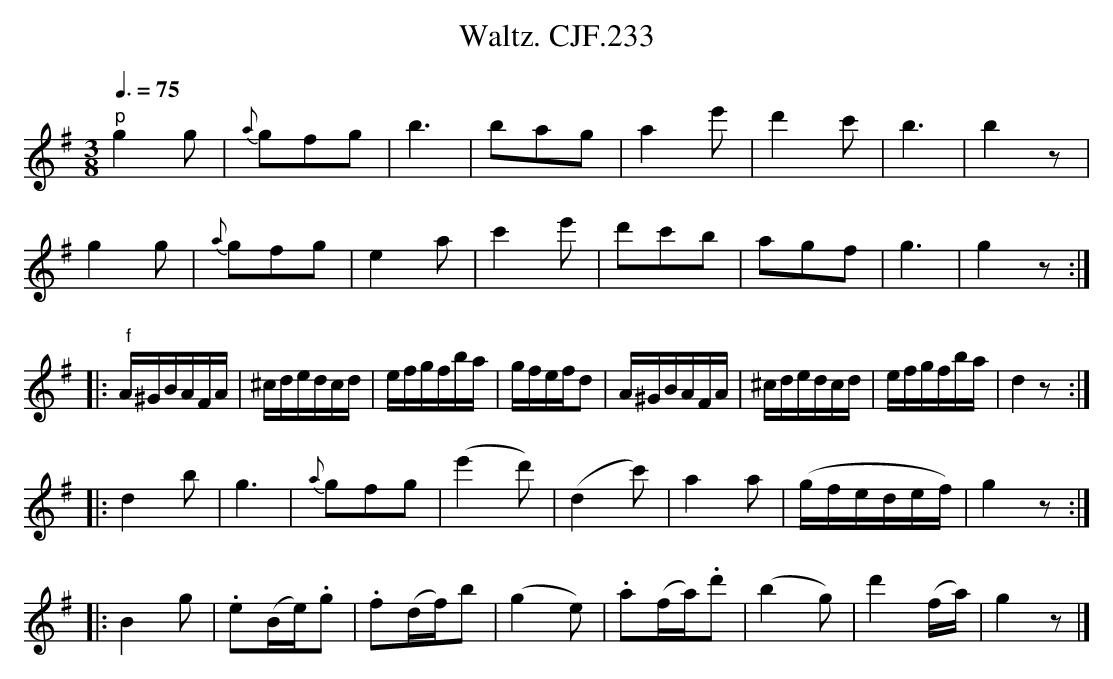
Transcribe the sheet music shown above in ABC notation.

X:1
T:Waltz. CJF.233
M:3/8
L:1/16
Q:3/8=75
K:G
"p"g4g2|{a}g2f2g2|b6|b2a2g2|\
a4e'2|d'4c'2|b6|b4z2|
g4g2|{a}g2f2g2|e4a2|c'4e'2|\
d'2c'2b2|a2g2f2|g6|g4z2:|
|:" f"A^GBAFA|^cdedcd|efgfba|gfefd2|\
A^GBAFA|^cdedcd|efgfba|d4z2:|
|:d4b2|g6|{a}g2f2g2|(e'4d'2)|\
(d4c'2)|a4a2|(gfedef)|g4z2:|
|:B4g2|.e2(Be).g2|.f2(df)b2|(g4e2)|\
.a2(fa).d'2|(b4g2)|d'4(fa)|g4z2|]
